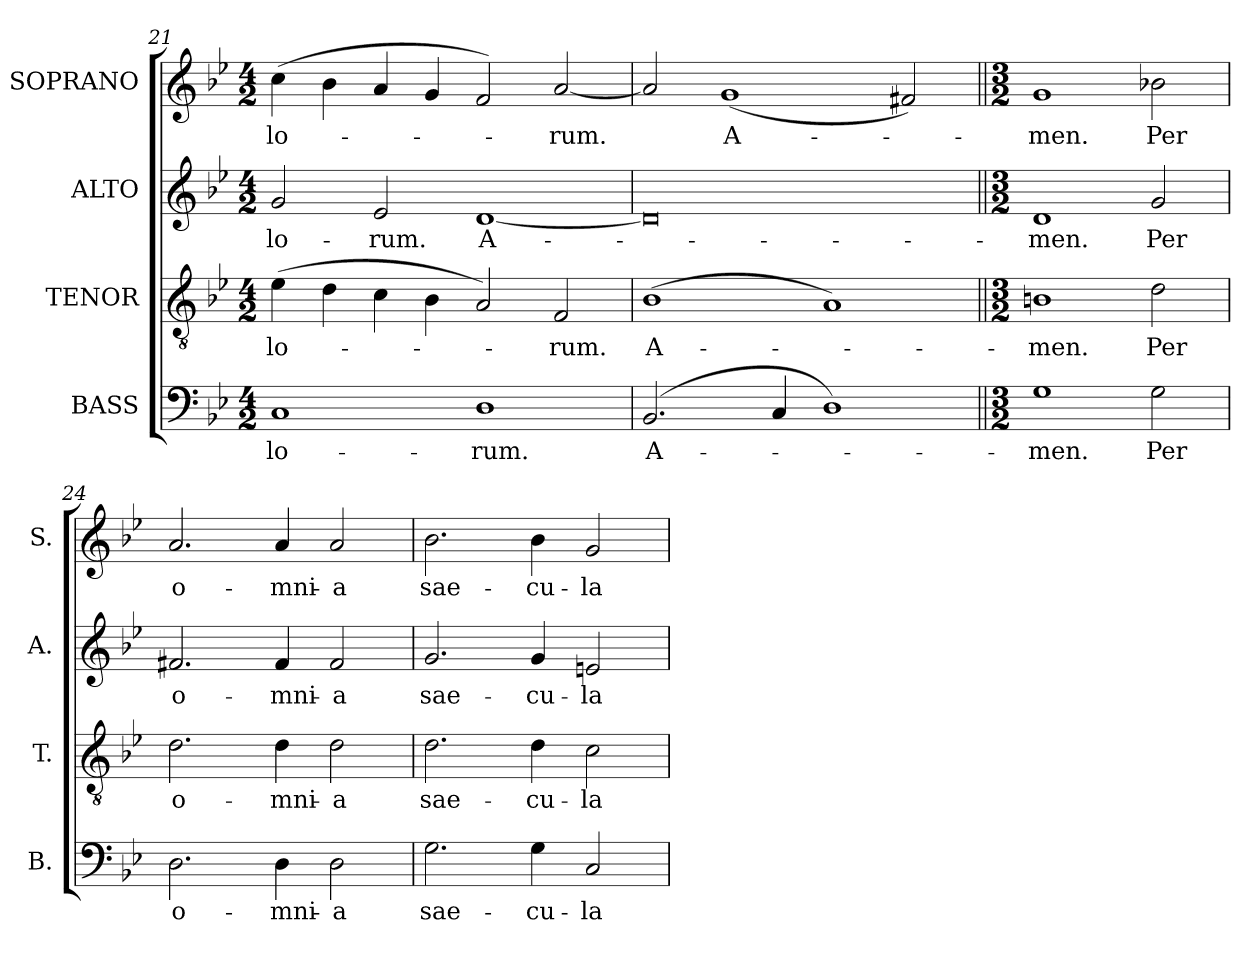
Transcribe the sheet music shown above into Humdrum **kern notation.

**kern	**text	**kern	**text	**kern	**text	**kern	**text
*part4	*part4	*part3	*part3	*part2	*part2	*part1	*part1
*staff4	*staff4	*staff3	*staff3	*staff2	*staff2	*staff1	*staff1
*I"BASS	*	*I"TENOR	*	*I"ALTO	*	*I"SOPRANO	*
*I'B.	*	*I'T.	*	*I'A.	*	*I'S.	*
*clefF4	*	*clefGv2	*	*clefG2	*	*clefG2	*
*	*	*ITrd7c12	*	*	*	*	*
*k[b-e-]	*	*k[b-e-]	*	*k[b-e-]	*	*k[b-e-]	*
*B-:	*	*B-:	*	*B-:	*	*B-:	*
*M4/2	*	*M4/2	*	*M4/2	*	*M4/2	*
=21	=21	=21	=21	=21	=21	=21	=21
!	!LO:LY:b:color=#000000	!	!	!	!	!	!
!	!	!	!LO:LY:b:color=#000000	!	!	!	!
!	!	!	!	!	!LO:LY:b:color=#000000	!	!
!	!	!	!	!	!	!	!LO:LY:b:color=#000000
1Ci	-lo-	(4E-i\	-lo-	2gi/	-lo-	(4cci\	-lo-
.	.	4Di\	.	.	.	4b-i\	.
!	!	!	!	!	!LO:LY:b:color=#000000	!	!
.	.	4Ci\	.	2e-i/	-rum.	4ai/	.
.	.	4BB-i\	.	.	.	4gi/	.
!	!LO:LY:b:color=#000000	!	!	!	!	!	!
!	!	!	!	!	!LO:LY:b:color=#000000	!	!
1Di	-rum.	2AAi/)	.	[1di	A-	2fi/)	.
!	!	!	!LO:LY:b:color=#000000	!	!	!	!
!	!	!	!	!	!	!	!LO:LY:b:color=#000000
.	.	2FFi/	-rum.	.	.	[2ai/	-rum.
=22	=22	=22	=22	=22	=22	=22	=22
!	!LO:LY:b:color=#000000	!	!	!	!	!	!
!	!	!	!LO:LY:b:color=#000000	!	!	!	!
(2.BB-i/	A-	(1BB-i	A-	0di]	.	2ai/]	.
!	!	!	!	!	!	!	!LO:LY:b:color=#000000
.	.	.	.	.	.	(1gi	A-
4Ci/	.	.	.	.	.	.	.
1Di)	.	1AAi)	.	.	.	.	.
.	.	.	.	.	.	2f#Xi/)	.
=23||	=23||	=23||	=23||	=23||	=23||	=23||	=23||
*M3/2	*	*M3/2	*	*M3/2	*	*M3/2	*
!	!LO:LY:b:color=#000000	!	!	!	!	!	!
!	!	!	!LO:LY:b:color=#000000	!	!	!	!
!	!	!	!	!	!LO:LY:b:color=#000000	!	!
!	!	!	!	!	!	!	!LO:LY:b:color=#000000
1Gi	-men.	1BBni	-men.	1di	-men.	1gi	-men.
!	!LO:LY:b:color=#000000	!	!	!	!	!	!
!	!	!	!LO:LY:b:color=#000000	!	!	!	!
!	!	!	!	!	!LO:LY:b:color=#000000	!	!
!	!	!	!	!	!	!	!LO:LY:b:color=#000000
2Gi\	Per	2Di\	Per	2gi/	Per	2b-Xi\	Per
=24	=24	=24	=24	=24	=24	=24	=24
!	!LO:LY:b:color=#000000	!	!	!	!	!	!
!	!	!	!LO:LY:b:color=#000000	!	!	!	!
!	!	!	!	!	!LO:LY:b:color=#000000	!	!
!	!	!	!	!	!	!	!LO:LY:b:color=#000000
2.Di\	o-	2.Di\	o-	2.f#Xi/	o-	2.ai/	o-
!	!LO:LY:b:color=#000000	!	!	!	!	!	!
!	!	!	!LO:LY:b:color=#000000	!	!	!	!
!	!	!	!	!	!LO:LY:b:color=#000000	!	!
!	!	!	!	!	!	!	!LO:LY:b:color=#000000
4Di\	-mni-	4Di\	-mni-	4f#i/	-mni-	4ai/	-mni-
!	!LO:LY:b:color=#000000	!	!	!	!	!	!
!	!	!	!LO:LY:b:color=#000000	!	!	!	!
!	!	!	!	!	!LO:LY:b:color=#000000	!	!
!	!	!	!	!	!	!	!LO:LY:b:color=#000000
2Di\	-a	2Di\	-a	2f#i/	-a	2ai/	-a
=25	=25	=25	=25	=25	=25	=25	=25
!	!LO:LY:b:color=#000000	!	!	!	!	!	!
!	!	!	!LO:LY:b:color=#000000	!	!	!	!
!	!	!	!	!	!LO:LY:b:color=#000000	!	!
!	!	!	!	!	!	!	!LO:LY:b:color=#000000
2.Gi\	sae-	2.Di\	sae-	2.gi/	sae-	2.b-i\	sae-
!	!LO:LY:b:color=#000000	!	!	!	!	!	!
!	!	!	!LO:LY:b:color=#000000	!	!	!	!
!	!	!	!	!	!LO:LY:b:color=#000000	!	!
!	!	!	!	!	!	!	!LO:LY:b:color=#000000
4Gi\	-cu-	4Di\	-cu-	4gi/	-cu-	4b-i\	-cu-
!	!LO:LY:b:color=#000000	!	!	!	!	!	!
!	!	!	!LO:LY:b:color=#000000	!	!	!	!
!	!	!	!	!	!LO:LY:b:color=#000000	!	!
!	!	!	!	!	!	!	!LO:LY:b:color=#000000
2Ci/	-la	2Ci\	-la	2eni/	-la	2gi/	-la
=	=	=	=	=	=	=	=
*-	*-	*-	*-	*-	*-	*-	*-
